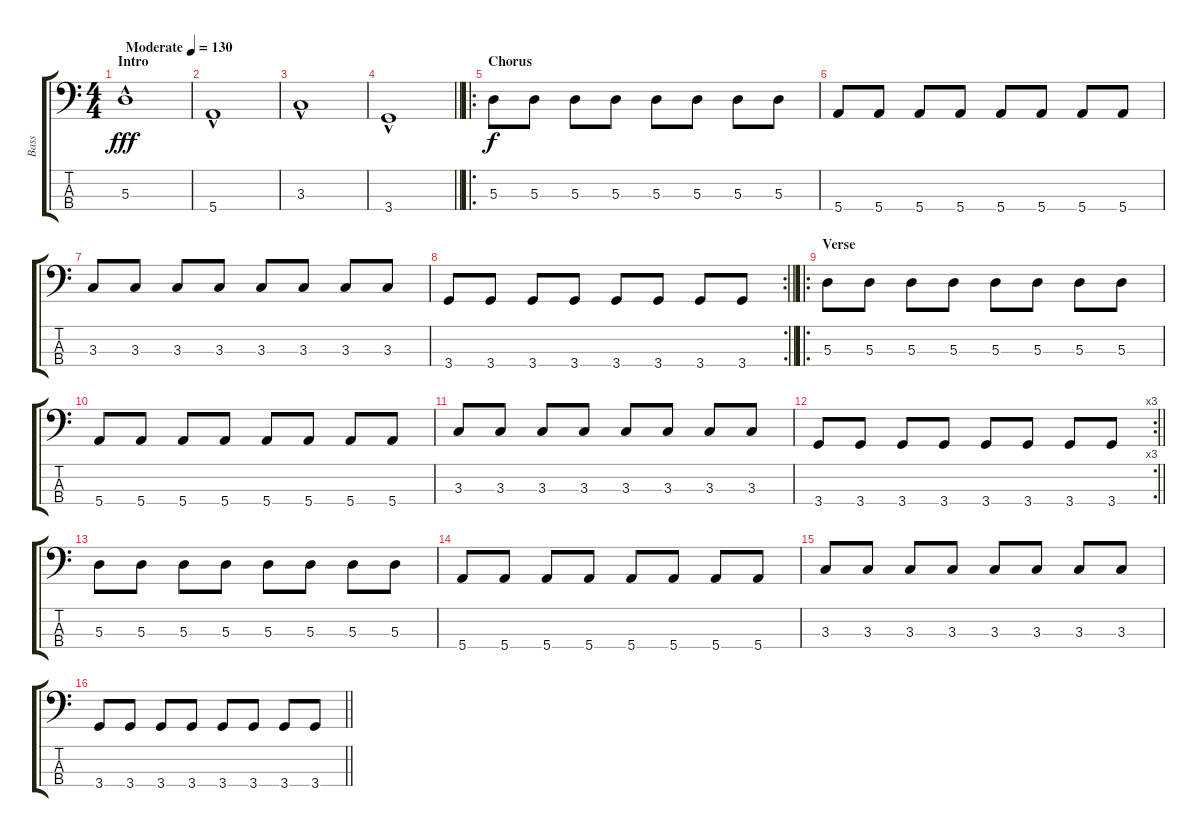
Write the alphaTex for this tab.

\track ("Bass" "Bass") {instrument electricbassfinger}
\staff {score tabs}
\tuning (G2 D2 A1 E1) {hide}
\ts (4 4)
\section ("" "Intro")
\tempo (130 "Moderate")
\clef f4
\ks c
5.3{hac}.1{dy fff instrument electricbassfinger} |
5.4{hac}.1 |
3.3{hac}.1 |
\barLineRight lightlight
3.4{hac}.1 |
\ro
\section ("" "Chorus")
5.3.8{dy f} 5.3.8 5.3.8 5.3.8 5.3.8 5.3.8 5.3.8 5.3.8 |
5.4.8 5.4.8 5.4.8 5.4.8 5.4.8 5.4.8 5.4.8 5.4.8 |
3.3.8 3.3.8 3.3.8 3.3.8 3.3.8 3.3.8 3.3.8 3.3.8 |
\rc 2
\barLineRight lightlight
3.4.8 3.4.8 3.4.8 3.4.8 3.4.8 3.4.8 3.4.8 3.4.8 |
\ro
\section ("" "Verse")
5.3.8 5.3.8 5.3.8 5.3.8 5.3.8 5.3.8 5.3.8 5.3.8 |
5.4.8 5.4.8 5.4.8 5.4.8 5.4.8 5.4.8 5.4.8 5.4.8 |
3.3.8 3.3.8 3.3.8 3.3.8 3.3.8 3.3.8 3.3.8 3.3.8 |
\rc 3
\barLineRight lightlight
3.4.8 3.4.8 3.4.8 3.4.8 3.4.8 3.4.8 3.4.8 3.4.8 |
5.3.8 5.3.8 5.3.8 5.3.8 5.3.8 5.3.8 5.3.8 5.3.8 |
5.4.8 5.4.8 5.4.8 5.4.8 5.4.8 5.4.8 5.4.8 5.4.8 |
3.3.8 3.3.8 3.3.8 3.3.8 3.3.8 3.3.8 3.3.8 3.3.8 |
\barLineRight lightlight
3.4.8 3.4.8 3.4.8 3.4.8 3.4.8 3.4.8 3.4.8 3.4.8
